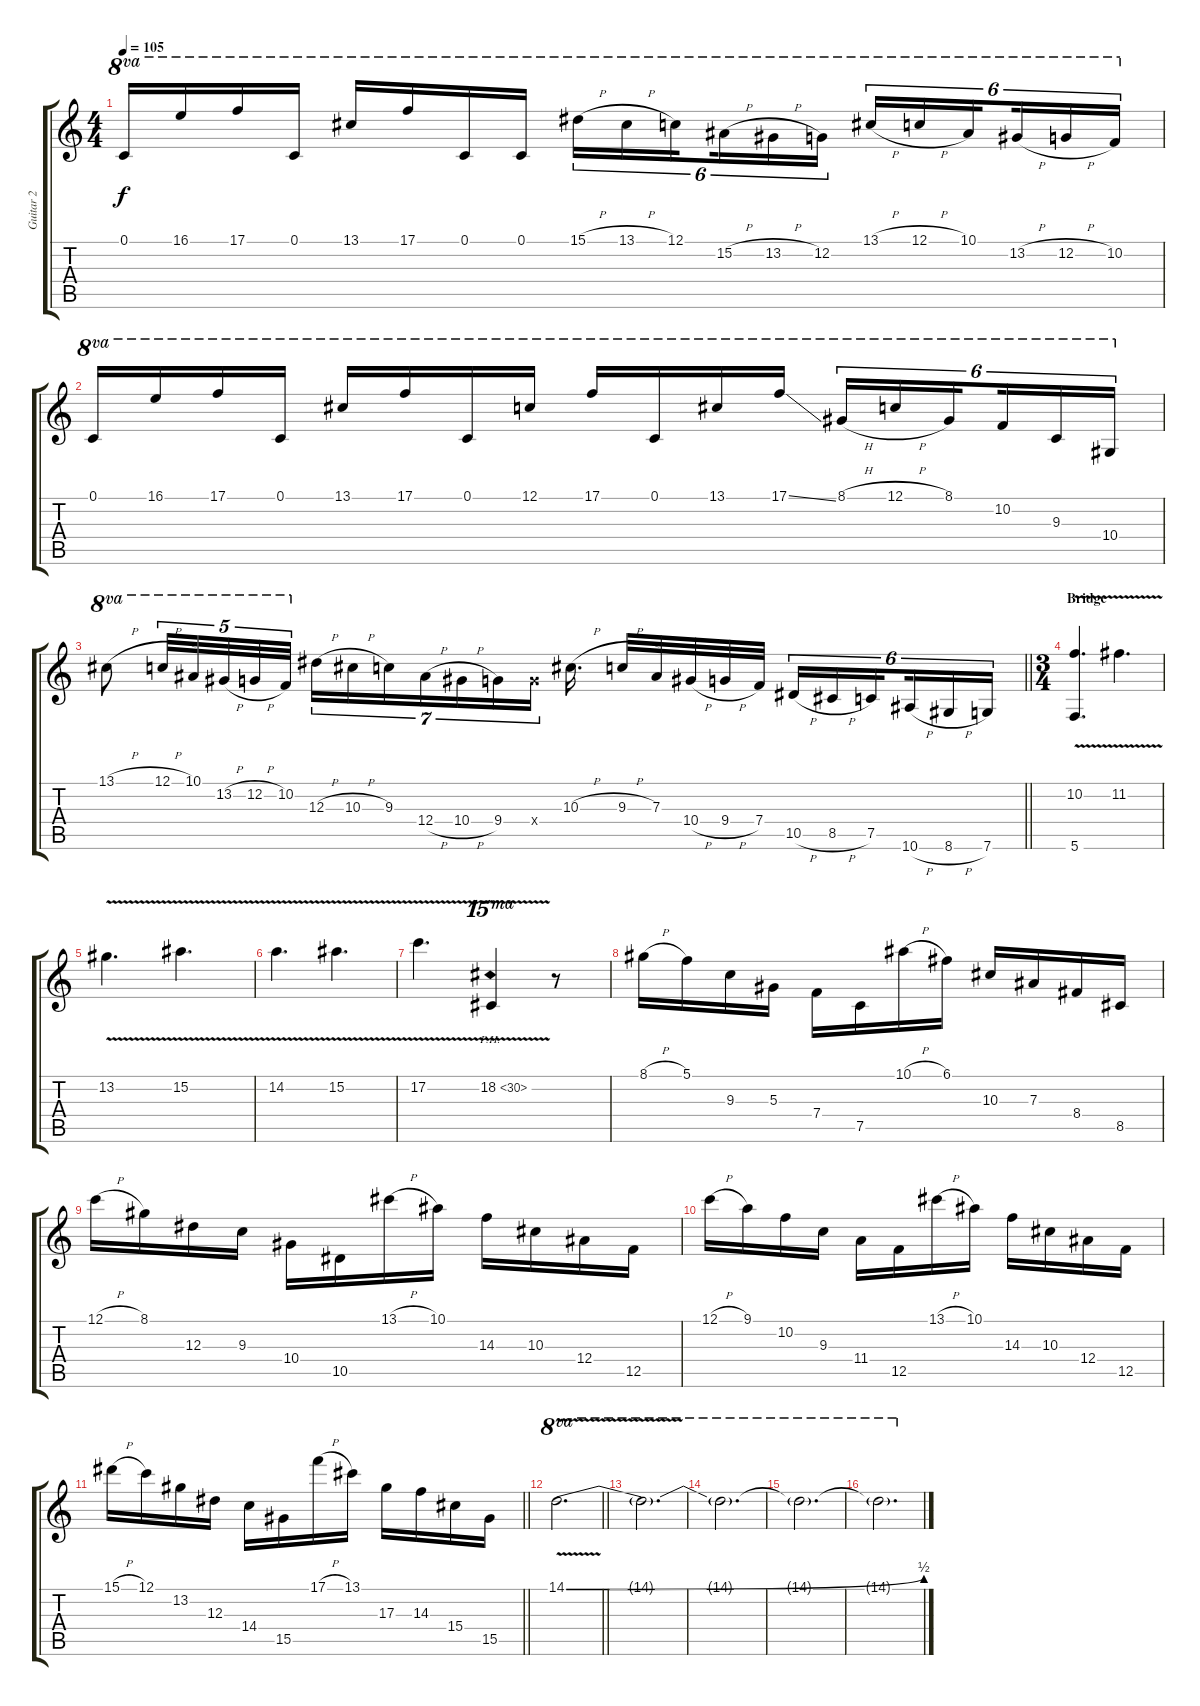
\track ("Guitar 2" "Guitar 2") {instrument distortionguitar}
\staff {score tabs}
\tuning (C4 G3 Eb3 Bb2 F2 C2) {hide}
\ts (4 4)
\tempo 105
\clef g2
\ks c
0.1.16{ot 8va dy f} 16.1.16{ot 8va} 17.1.16{ot 8va} 0.1.16{ot 8va} 13.1.16{ot 8va} 17.1.16{ot 8va} 0.1.16{ot 8va} 0.1.16{ot 8va} 15.1{h}.16{tu (6 4) ot 8va} 13.1{h}.16{tu (6 4) ot 8va} 12.1.16{tu (6 4) ot 8va beam splitsecondary} 15.2{h}.16{tu (6 4) ot 8va} 13.2{h}.16{tu (6 4) ot 8va} 12.2.16{tu (6 4) ot 8va} 13.1{h}.16{tu (6 4) ot 8va} 12.1{h}.16{tu (6 4) ot 8va} 10.1.16{tu (6 4) ot 8va beam splitsecondary} 13.2{h}.16{tu (6 4) ot 8va} 12.2{h}.16{tu (6 4) ot 8va} 10.2.16{tu (6 4) ot 8va} |
0.1.16{ot 8va} 16.1.16{ot 8va} 17.1.16{ot 8va} 0.1.16{ot 8va} 13.1.16{ot 8va} 17.1.16{ot 8va} 0.1.16{ot 8va} 12.1.16{ot 8va} 17.1.16{ot 8va} 0.1.16{ot 8va} 13.1.16{ot 8va} 17.1{ss}.16{ot 8va} 8.1{h}.16{tu (6 4) ot 8va} 12.1{h}.16{tu (6 4) ot 8va} 8.1.16{tu (6 4) ot 8va beam splitsecondary} 10.2.16{tu (6 4) ot 8va} 9.3.16{tu (6 4) ot 8va} 10.4.16{tu (6 4) ot 8va} |
\barLineRight lightlight
13.1{h}.8{ot 8va} 12.1{h}.32{tu (5 4) ot 8va} 10.1.32{tu (5 4) ot 8va} 13.2{h}.32{tu (5 4) ot 8va} 12.2{h}.32{tu (5 4) ot 8va} 10.2.32{tu (5 4) ot 8va} 12.3{h}.16{tu (7 4)} 10.3{h}.16{tu (7 4)} 9.3.16{tu (7 4)} 12.4{h}.16{tu (7 4)} 10.4{h}.16{tu (7 4)} 9.4.16{tu (7 4)} 9.4{x}.16{tu (7 4)} 10.3{h}.16{d} 9.3{h}.32 7.3.32 10.4{h}.32 9.4{h}.32 7.4.32 10.5{h}.16{tu (6 4)} 8.5{h}.16{tu (6 4)} 7.5.16{tu (6 4) beam splitsecondary} 10.6{h}.16{tu (6 4)} 8.6{h}.16{tu (6 4)} 7.6.16{tu (6 4)} |
\ts (3 4)
\section ("" "Bridge")
(10.2{v} 5.6{v}).4{d} 11.2{v}.4{d} |
13.2{v}.4{d} 15.2{v}.4{d} |
14.2{v}.4{d} 15.2{v}.4{d} |
17.2{v}.4{d} 18.2{ph 12 v}.4{ot 15ma} r.8 |
8.1{h}.16 5.1.16 9.3.16 5.3.16 7.4.16 7.5.16 10.1{h}.16 6.1.16 10.3.16 7.3.16 8.4.16 8.5.16 |
12.1{h}.16 8.1.16 12.3.16 9.3.16 10.4.16 10.5.16 13.1{h}.16 10.1.16 14.3.16 10.3.16 12.4.16 12.5.16 |
12.1{h}.16 9.1.16 10.2.16 9.3.16 11.4.16 12.5.16 13.1{h}.16 10.1.16 14.3.16 10.3.16 12.4.16 12.5.16 |
\barLineRight lightlight
15.1{h}.16 12.1.16 13.2.16 12.3.16 14.4.16 15.5.16 17.1{h}.16 13.1.16 17.3.16 14.3.16 15.4.16 15.5.16 |
\barLineRight lightlight
14.1{be (bend 0 0 60 2) v}.2{d ot 8va} |
14.1{t}.2{d ot 8va} |
14.1{t}.2{d ot 8va} |
14.1{t}.2{d ot 8va} |
14.1{t}.2{d ot 8va}
